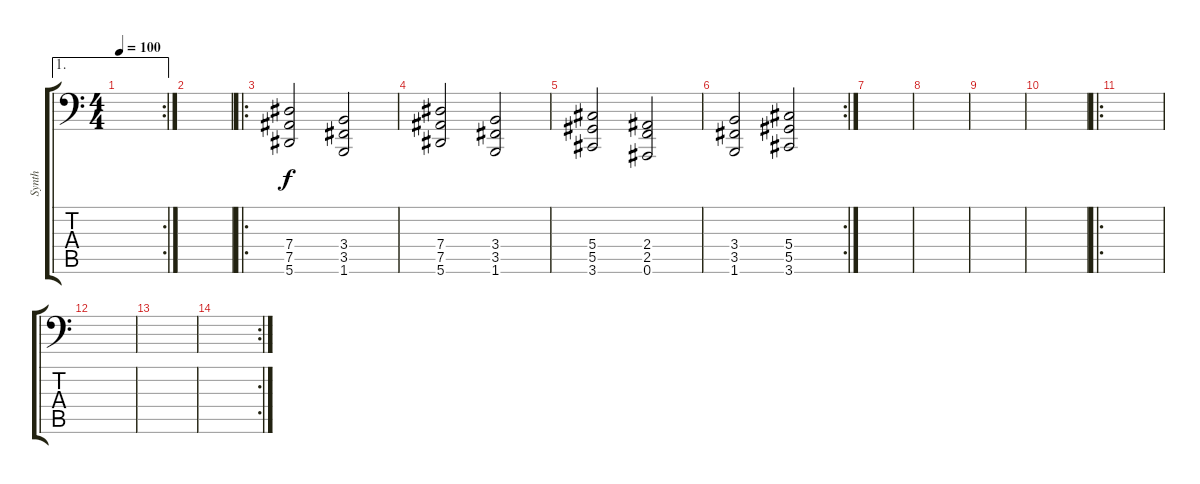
\track ("Synth" "Synth") {instrument synthvoice}
\staff {score tabs}
\tuning (Bb3 F3 Db3 Ab2 Eb2 Bb1) {hide}
\ae 1
\rc 2
\ts (4 4)
\tempo 100
\clef f4
\ks c
|
|
\ro
(7.4 7.5 5.6).2 (3.4 3.5 1.6).2 |
(7.4 7.5 5.6).2 (3.4 3.5 1.6).2 |
(5.4 5.5 3.6).2 (2.4 2.5 0.6).2 |
\rc 2
(3.4 3.5 1.6).2 (5.4 5.5 3.6).2 |
|
|
|
|
\ro
|
|
|
\rc 2
